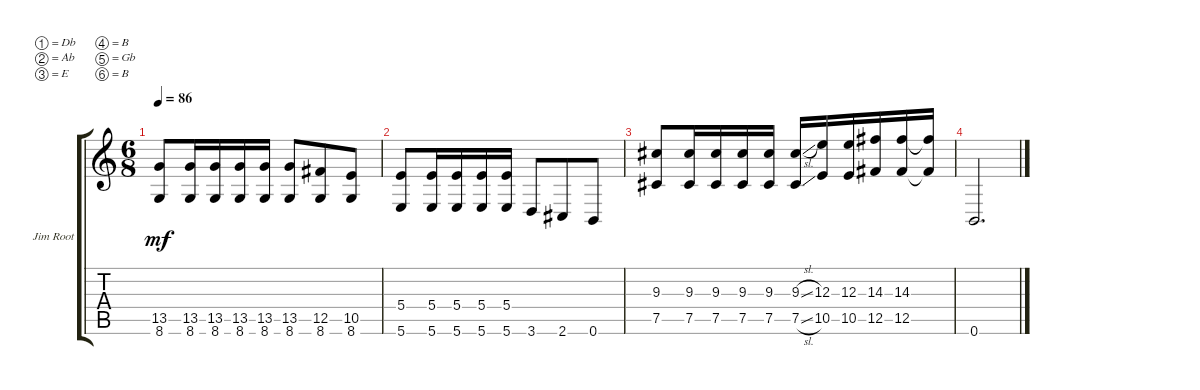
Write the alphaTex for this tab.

\defaultSystemsLayout 4
\bracketExtendMode groupsimilarinstruments
\firstSystemTrackNameOrientation horizontal
\otherSystemsTrackNameOrientation horizontal
\track ("Jim Root" "Jim Root") {instrument acousticguitarsteel}
\staff {score tabs}
\tuning (Db4 Ab3 E3 B2 Gb2 B1)
\ts (6 8)
\tempo 86
\clef g2
\ks c
(8.6 13.5).8{dy mf} (8.6 13.5).16 (8.6 13.5).16 (8.6 13.5).16 (8.6 13.5).16 (8.6 13.5).8 (8.6 12.5).8 (8.6 10.5).8 |
(5.6 5.4).8 (5.6 5.4).16 (5.6 5.4).16 (5.6 5.4).16 (5.6 5.4).16 3.6.8 2.6.8 0.6.8 |
(7.5 9.3).8 (7.5 9.3).16 (7.5 9.3).16 (7.5 9.3).16 (7.5 9.3).16 (7.5{sl} 9.3{sl}).16 (10.5 12.3).16 (10.5 12.3).16 (12.5 14.3).16 (12.5 14.3).16 (12.5{t} 14.3{t}).16 |
0.6.2{d}
